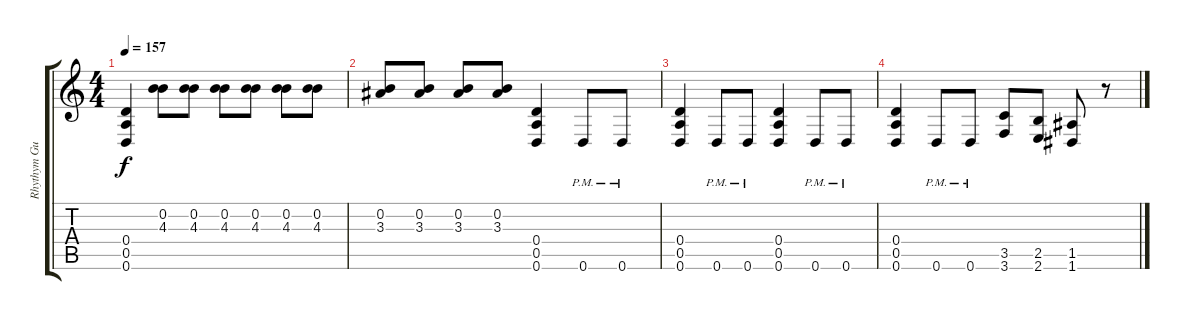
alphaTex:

\track ("Rhythym Guitar" "Rhythym Gu") {instrument distortionguitar}
\staff {score tabs}
\tuning (E4 B3 G3 D3 A2 D2) {hide}
\ts (4 4)
\tempo 157
\clef g2
\ks c
(0.4 0.5 0.6).4{dy f} (0.2 4.3).8 (0.2 4.3).8 (0.2 4.3).8 (0.2 4.3).8 (0.2 4.3).8 (0.2 4.3).8 |
(0.2 3.3).8 (0.2 3.3).8 (0.2 3.3).8 (0.2 3.3).8 (0.4 0.5 0.6).4 0.6{pm}.8 0.6{pm}.8 |
(0.4 0.5 0.6).4 0.6{pm}.8 0.6{pm}.8 (0.4 0.5 0.6).4 0.6{pm}.8 0.6{pm}.8 |
(0.4 0.5 0.6).4 0.6{pm}.8 0.6{pm}.8 (3.5 3.6).8 (2.5 2.6).8 (1.5 1.6).8 r.8
